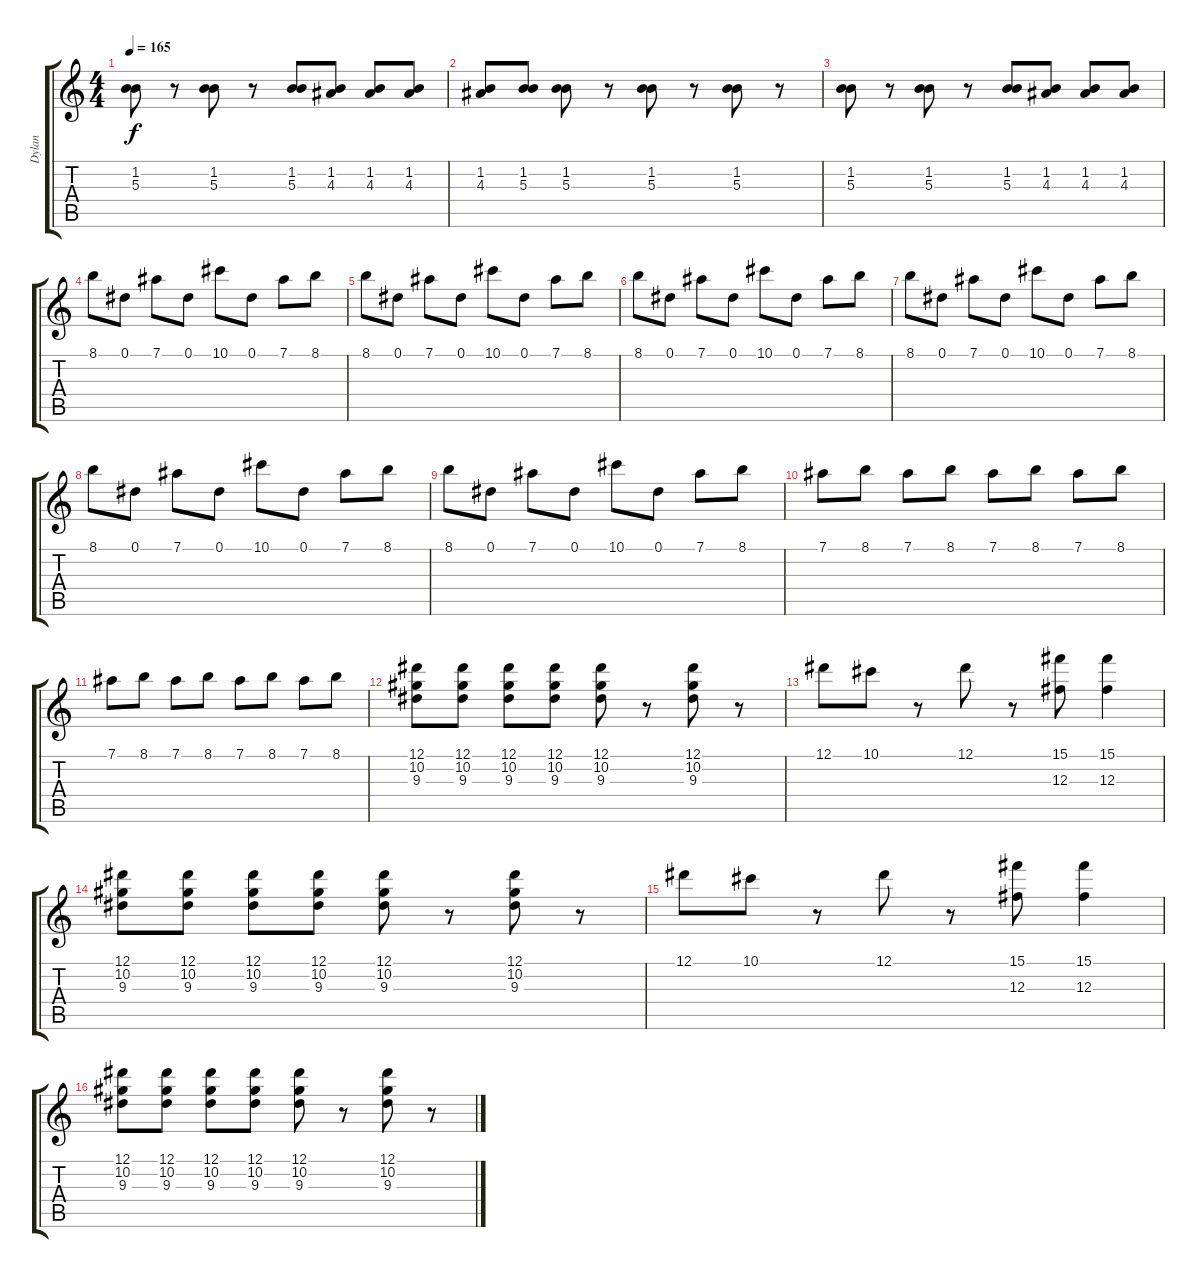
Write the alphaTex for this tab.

\track ("Dylan" "Dylan") {instrument distortionguitar}
\staff {score tabs}
\tuning (Eb4 Bb3 Gb3 Db3 Ab2 Db2) {hide}
\ts (4 4)
\tempo 165
\clef g2
\ks c
(1.2 5.3).8{dy f} r.8 (1.2 5.3).8 r.8 (1.2 5.3).8 (1.2 4.3).8 (1.2 4.3).8 (1.2 4.3).8 |
(1.2 4.3).8 (1.2 5.3).8 (1.2 5.3).8 r.8 (1.2 5.3).8 r.8 (1.2 5.3).8 r.8 |
(1.2 5.3).8 r.8 (1.2 5.3).8 r.8 (1.2 5.3).8 (1.2 4.3).8 (1.2 4.3).8 (1.2 4.3).8 |
8.1.8 0.1.8 7.1.8 0.1.8 10.1.8 0.1.8 7.1.8 8.1.8 |
8.1.8 0.1.8 7.1.8 0.1.8 10.1.8 0.1.8 7.1.8 8.1.8 |
8.1.8 0.1.8 7.1.8 0.1.8 10.1.8 0.1.8 7.1.8 8.1.8 |
8.1.8 0.1.8 7.1.8 0.1.8 10.1.8 0.1.8 7.1.8 8.1.8 |
8.1.8 0.1.8 7.1.8 0.1.8 10.1.8 0.1.8 7.1.8 8.1.8 |
8.1.8 0.1.8 7.1.8 0.1.8 10.1.8 0.1.8 7.1.8 8.1.8 |
7.1.8 8.1.8 7.1.8 8.1.8 7.1.8 8.1.8 7.1.8 8.1.8 |
7.1.8 8.1.8 7.1.8 8.1.8 7.1.8 8.1.8 7.1.8 8.1.8 |
(12.1 10.2 9.3).8 (12.1 10.2 9.3).8 (12.1 10.2 9.3).8 (12.1 10.2 9.3).8 (12.1 10.2 9.3).8 r.8 (12.1 10.2 9.3).8 r.8 |
12.1.8 10.1.8 r.8 12.1.8 r.8 (15.1 12.3).8 (15.1 12.3).4 |
(12.1 10.2 9.3).8 (12.1 10.2 9.3).8 (12.1 10.2 9.3).8 (12.1 10.2 9.3).8 (12.1 10.2 9.3).8 r.8 (12.1 10.2 9.3).8 r.8 |
12.1.8 10.1.8 r.8 12.1.8 r.8 (15.1 12.3).8 (15.1 12.3).4 |
(12.1 10.2 9.3).8 (12.1 10.2 9.3).8 (12.1 10.2 9.3).8 (12.1 10.2 9.3).8 (12.1 10.2 9.3).8 r.8 (12.1 10.2 9.3).8 r.8
